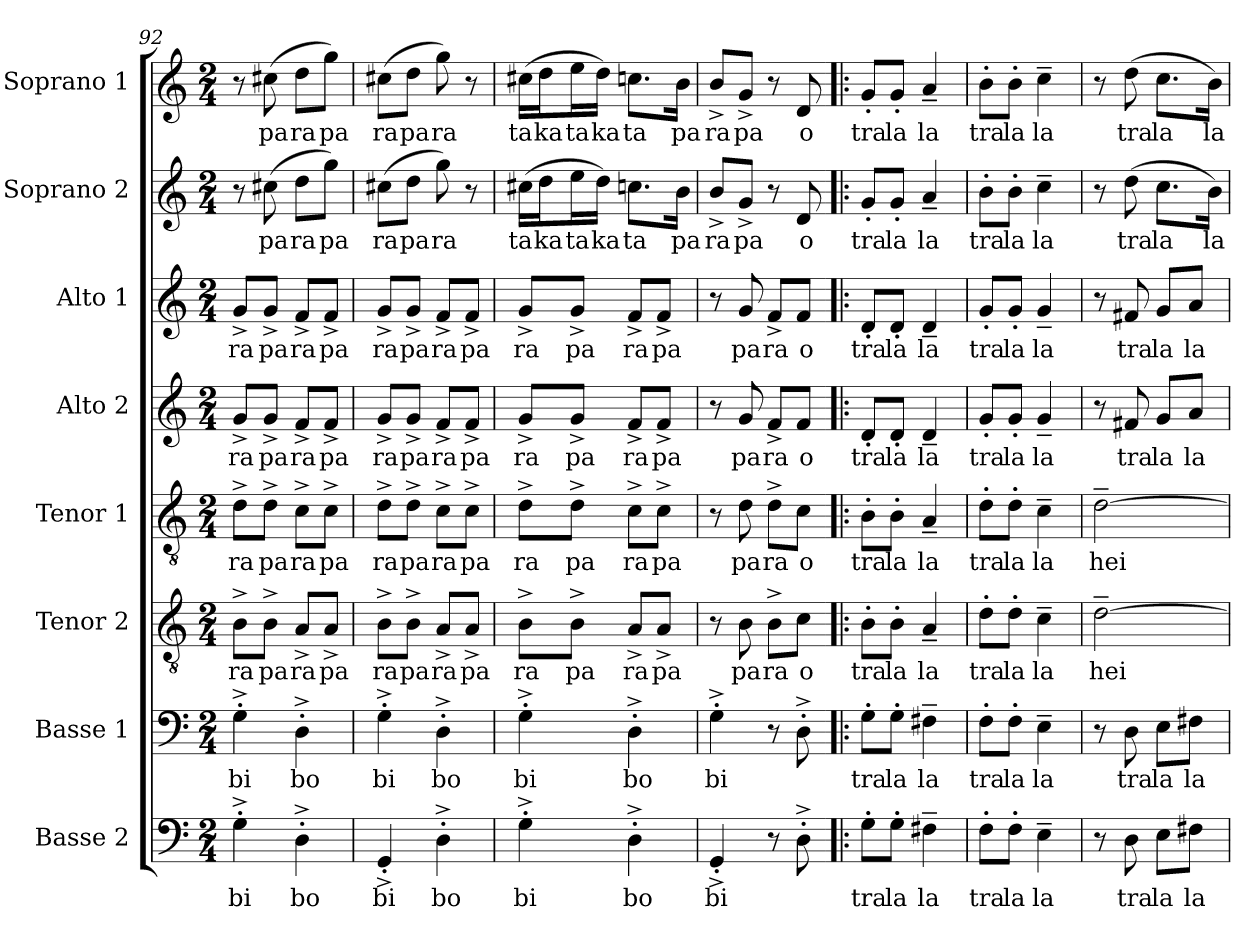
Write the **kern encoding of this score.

**kern	**text	**kern	**text	**kern	**text	**kern	**text	**kern	**text	**kern	**text	**kern	**text	**kern	**text
*part8	*part8	*part7	*part7	*part6	*part6	*part5	*part5	*part4	*part4	*part3	*part3	*part2	*part2	*part1	*part1
*staff8	*staff8	*staff7	*staff7	*staff6	*staff6	*staff5	*staff5	*staff4	*staff4	*staff3	*staff3	*staff2	*staff2	*staff1	*staff1
*I"Basse 2	*	*I"Basse 1	*	*I"Tenor 2	*	*I"Tenor 1	*	*I"Alto 2	*	*I"Alto 1	*	*I"Soprano 2	*	*I"Soprano 1	*
*I'B. 2	*	*I'B. 1	*	*I'T. 2	*	*I'T. 1	*	*I'A. 2	*	*I'A. 1	*	*I'S. 2	*	*I'S. 1	*
*clefF4	*	*clefF4	*	*clefGv2	*	*clefGv2	*	*clefG2	*	*clefG2	*	*clefG2	*	*clefG2	*
*k[]	*	*k[]	*	*k[]	*	*k[]	*	*k[]	*	*k[]	*	*k[]	*	*k[]	*
*M2/4	*	*M2/4	*	*M2/4	*	*M2/4	*	*M2/4	*	*M2/4	*	*M2/4	*	*M2/4	*
=92	=92	=92	=92	=92	=92	=92	=92	=92	=92	=92	=92	=92	=92	=92	=92
!	!LO:LY:b	!	!LO:LY:b	!	!LO:LY:b	!	!LO:LY:b	!	!LO:LY:b	!	!LO:LY:b	!	!	!	!
4G^'\	bi	4G^'\	bi	8B^\L	ra	8d^\L	ra	8g^/L	ra	8g^/L	ra	8r	.	8r	.
!	!	!	!	!	!LO:LY:b	!	!LO:LY:b	!	!LO:LY:b	!	!LO:LY:b	!	!LO:LY:b	!	!LO:LY:b
.	.	.	.	8B^\J	pa	8d^\J	pa	8g^/J	pa	8g^/J	pa	(8cc#X\	pa	(8cc#X\	pa
!	!LO:LY:b	!	!LO:LY:b	!	!LO:LY:b	!	!LO:LY:b	!	!LO:LY:b	!	!LO:LY:b	!	!LO:LY:b	!	!LO:LY:b
4D^'\	bo	4D^'\	bo	8A^/L	ra	8c^\L	ra	8f^/L	ra	8f^/L	ra	8dd\L	ra	8dd\L	ra
!	!	!	!	!	!LO:LY:b	!	!LO:LY:b	!	!LO:LY:b	!	!LO:LY:b	!	!LO:LY:b	!	!LO:LY:b
.	.	.	.	8A^/J	pa	8c^\J	pa	8f^/J	pa	8f^/J	pa	8gg\J)	pa	8gg\J)	pa
=93	=93	=93	=93	=93	=93	=93	=93	=93	=93	=93	=93	=93	=93	=93	=93
!	!LO:LY:b	!	!LO:LY:b	!	!LO:LY:b	!	!LO:LY:b	!	!LO:LY:b	!	!LO:LY:b	!	!LO:LY:b	!	!LO:LY:b
4GG^'/	bi	4G^'\	bi	8B^\L	ra	8d^\L	ra	8g^/L	ra	8g^/L	ra	(8cc#X\L	ra	(8cc#X\L	ra
!	!	!	!	!	!LO:LY:b	!	!LO:LY:b	!	!LO:LY:b	!	!LO:LY:b	!	!LO:LY:b	!	!LO:LY:b
.	.	.	.	8B^\J	pa	8d^\J	pa	8g^/J	pa	8g^/J	pa	8dd\J	pa	8dd\J	pa
!	!LO:LY:b	!	!LO:LY:b	!	!LO:LY:b	!	!LO:LY:b	!	!LO:LY:b	!	!LO:LY:b	!	!LO:LY:b	!	!LO:LY:b
4D^'\	bo	4D^'\	bo	8A^/L	ra	8c^\L	ra	8f^/L	ra	8f^/L	ra	8gg\)	ra	8gg\)	ra
!	!	!	!	!	!LO:LY:b	!	!LO:LY:b	!	!LO:LY:b	!	!LO:LY:b	!	!	!	!
.	.	.	.	8A^/J	pa	8c^\J	pa	8f^/J	pa	8f^/J	pa	8r	.	8r	.
=94	=94	=94	=94	=94	=94	=94	=94	=94	=94	=94	=94	=94	=94	=94	=94
!	!LO:LY:b	!	!LO:LY:b	!	!LO:LY:b	!	!LO:LY:b	!	!LO:LY:b	!	!LO:LY:b	!	!LO:LY:b	!	!LO:LY:b
4G^'\	bi	4G^'\	bi	8B^\L	ra	8d^\L	ra	8g^/L	ra	8g^/L	ra	(16cc#X\LL	ta	(16cc#X\LL	ta
!	!	!	!	!	!	!	!	!	!	!	!	!	!LO:LY:b	!	!LO:LY:b
.	.	.	.	.	.	.	.	.	.	.	.	16dd\J	ka	16dd\J	ka
!	!	!	!	!	!LO:LY:b	!	!LO:LY:b	!	!LO:LY:b	!	!LO:LY:b	!	!LO:LY:b	!	!LO:LY:b
.	.	.	.	8B^\J	pa	8d^\J	pa	8g^/J	pa	8g^/J	pa	16ee\L	ta	16ee\L	ta
!	!	!	!	!	!	!	!	!	!	!	!	!	!LO:LY:b	!	!LO:LY:b
.	.	.	.	.	.	.	.	.	.	.	.	16dd\JJ)	ka	16dd\JJ)	ka
!	!LO:LY:b	!	!LO:LY:b	!	!LO:LY:b	!	!LO:LY:b	!	!LO:LY:b	!	!LO:LY:b	!	!LO:LY:b	!	!LO:LY:b
4D^'\	bo	4D^'\	bo	8A^/L	ra	8c^\L	ra	8f^/L	ra	8f^/L	ra	8.ccn\L	ta	8.ccn\L	ta
!	!	!	!	!	!LO:LY:b	!	!LO:LY:b	!	!LO:LY:b	!	!LO:LY:b	!	!	!	!
.	.	.	.	8A^/J	pa	8c^\J	pa	8f^/J	pa	8f^/J	pa	.	.	.	.
!	!	!	!	!	!	!	!	!	!	!	!	!	!LO:LY:b	!	!LO:LY:b
.	.	.	.	.	.	.	.	.	.	.	.	16b\Jk	pa	16b\Jk	pa
=95	=95	=95	=95	=95	=95	=95	=95	=95	=95	=95	=95	=95	=95	=95	=95
!	!LO:LY:b	!	!LO:LY:b	!	!	!	!	!	!	!	!	!	!LO:LY:b	!	!LO:LY:b
4GG^'/	bi	4G^'\	bi	8r	.	8r	.	8r	.	8r	.	8b^/L	ra	8b^/L	ra
!	!	!	!	!	!LO:LY:b	!	!LO:LY:b	!	!LO:LY:b	!	!LO:LY:b	!	!LO:LY:b	!	!LO:LY:b
.	.	.	.	8B\	pa	8d\	pa	8g/	pa	8g/	pa	8g^/J	pa	8g^/J	pa
!	!	!	!	!	!LO:LY:b	!	!LO:LY:b	!	!LO:LY:b	!	!LO:LY:b	!	!	!	!
8r	.	8r	.	8B^\L	ra	8d^\L	ra	8f^/L	ra	8f^/L	ra	8r	.	8r	.
!	!	!	!	!	!LO:LY:b	!	!LO:LY:b	!	!LO:LY:b	!	!LO:LY:b	!	!LO:LY:b	!	!LO:LY:b
8D^'\	.	8D^'\	.	8c\J	o	8c\J	o	8f/J	o	8f/J	o	8d/	o	8d/	o
=96!|:	=96!|:	=96!|:	=96!|:	=96!|:	=96!|:	=96!|:	=96!|:	=96!|:	=96!|:	=96!|:	=96!|:	=96!|:	=96!|:	=96!|:	=96!|:
!	!LO:LY:b	!	!LO:LY:b	!	!LO:LY:b	!	!LO:LY:b	!	!LO:LY:b	!	!LO:LY:b	!	!LO:LY:b	!	!LO:LY:b
8G'\L	tra	8G'\L	tra	8B'\L	tra	8B'\L	tra	8d'/L	tra	8d'/L	tra	8g'/L	tra	8g'/L	tra
!	!LO:LY:b	!	!LO:LY:b	!	!LO:LY:b	!	!LO:LY:b	!	!LO:LY:b	!	!LO:LY:b	!	!LO:LY:b	!	!LO:LY:b
8G'\J	la	8G'\J	la	8B'\J	la	8B'\J	la	8d'/J	la	8d'/J	la	8g'/J	la	8g'/J	la
!	!LO:LY:b	!	!LO:LY:b	!	!LO:LY:b	!	!LO:LY:b	!	!LO:LY:b	!	!LO:LY:b	!	!LO:LY:b	!	!LO:LY:b
4F#X~\	la	4F#X~\	la	4A~/	la	4A~/	la	4d~/	la	4d~/	la	4a~/	la	4a~/	la
=97	=97	=97	=97	=97	=97	=97	=97	=97	=97	=97	=97	=97	=97	=97	=97
!	!LO:LY:b	!	!LO:LY:b	!	!LO:LY:b	!	!LO:LY:b	!	!LO:LY:b	!	!LO:LY:b	!	!LO:LY:b	!	!LO:LY:b
8F'\L	tra	8F'\L	tra	8d'\L	tra	8d'\L	tra	8g'/L	tra	8g'/L	tra	8b'\L	tra	8b'\L	tra
!	!LO:LY:b	!	!LO:LY:b	!	!LO:LY:b	!	!LO:LY:b	!	!LO:LY:b	!	!LO:LY:b	!	!LO:LY:b	!	!LO:LY:b
8F'\J	la	8F'\J	la	8d'\J	la	8d'\J	la	8g'/J	la	8g'/J	la	8b'\J	la	8b'\J	la
!	!LO:LY:b	!	!LO:LY:b	!	!LO:LY:b	!	!LO:LY:b	!	!LO:LY:b	!	!LO:LY:b	!	!LO:LY:b	!	!LO:LY:b
4E~\	la	4E~\	la	4c~\	la	4c~\	la	4g~/	la	4g~/	la	4cc~\	la	4cc~\	la
=98	=98	=98	=98	=98	=98	=98	=98	=98	=98	=98	=98	=98	=98	=98	=98
!	!	!	!	!	!LO:LY:b	!	!LO:LY:b	!	!	!	!	!	!	!	!
8r	.	8r	.	[2d~\	hei	[2d~\	hei	8r	.	8r	.	8r	.	8r	.
!	!LO:LY:b	!	!LO:LY:b	!	!	!	!	!	!LO:LY:b	!	!LO:LY:b	!	!LO:LY:b	!	!LO:LY:b
8D\	tra	8D\	tra	.	.	.	.	8f#X/	tra	8f#X/	tra	(8dd\	tra	(8dd\	tra
!	!LO:LY:b	!	!LO:LY:b	!	!	!	!	!	!LO:LY:b	!	!LO:LY:b	!	!LO:LY:b	!	!LO:LY:b
8E\L	la	8E\L	la	.	.	.	.	8g/L	la	8g/L	la	8.cc\L	la	8.cc\L	la
!	!LO:LY:b	!	!LO:LY:b	!	!	!	!	!	!LO:LY:b	!	!LO:LY:b	!	!	!	!
8F#X\J	la	8F#X\J	la	.	.	.	.	8a/J	la	8a/J	la	.	.	.	.
!	!	!	!	!	!	!	!	!	!	!	!	!	!LO:LY:b	!	!LO:LY:b
.	.	.	.	.	.	.	.	.	.	.	.	16b\Jk)	la	16b\Jk)	la
=	=	=	=	=	=	=	=	=	=	=	=	=	=	=	=
*-	*-	*-	*-	*-	*-	*-	*-	*-	*-	*-	*-	*-	*-	*-	*-
